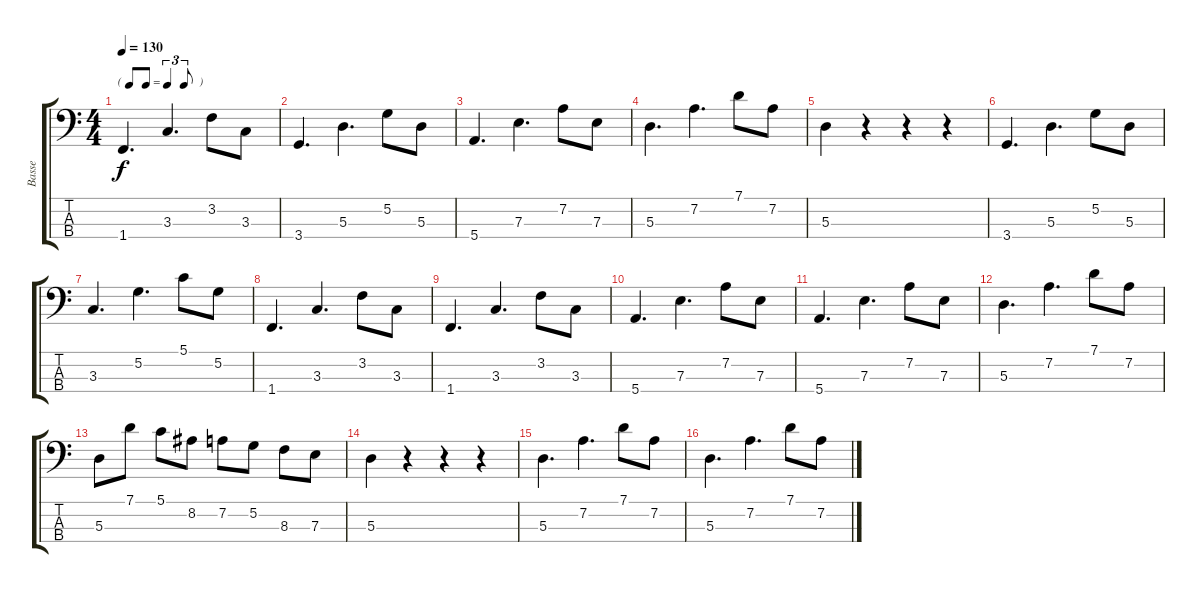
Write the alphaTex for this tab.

\track ("Basse" "Basse") {instrument electricbassfinger}
\staff {score tabs}
\tuning (G2 D2 A1 E1) {hide}
\ts (4 4)
\tf triplet8th
\tempo 130
\clef f4
\ks c
1.4.4{d dy f} 3.3.4{d} 3.2.8 3.3.8 |
3.4.4{d} 5.3.4{d} 5.2.8 5.3.8 |
5.4.4{d} 7.3.4{d} 7.2.8 7.3.8 |
5.3.4{d} 7.2.4{d} 7.1.8 7.2.8 |
5.3.4 r.4 r.4 r.4 |
3.4.4{d} 5.3.4{d} 5.2.8 5.3.8 |
3.3.4{d} 5.2.4{d} 5.1.8 5.2.8 |
1.4.4{d} 3.3.4{d} 3.2.8 3.3.8 |
1.4.4{d} 3.3.4{d} 3.2.8 3.3.8 |
5.4.4{d} 7.3.4{d} 7.2.8 7.3.8 |
5.4.4{d} 7.3.4{d} 7.2.8 7.3.8 |
5.3.4{d} 7.2.4{d} 7.1.8 7.2.8 |
5.3.8 7.1.8 5.1.8 8.2.8 7.2.8 5.2.8 8.3.8 7.3.8 |
5.3.4 r.4 r.4 r.4 |
5.3.4{d} 7.2.4{d} 7.1.8 7.2.8 |
5.3.4{d} 7.2.4{d} 7.1.8 7.2.8
